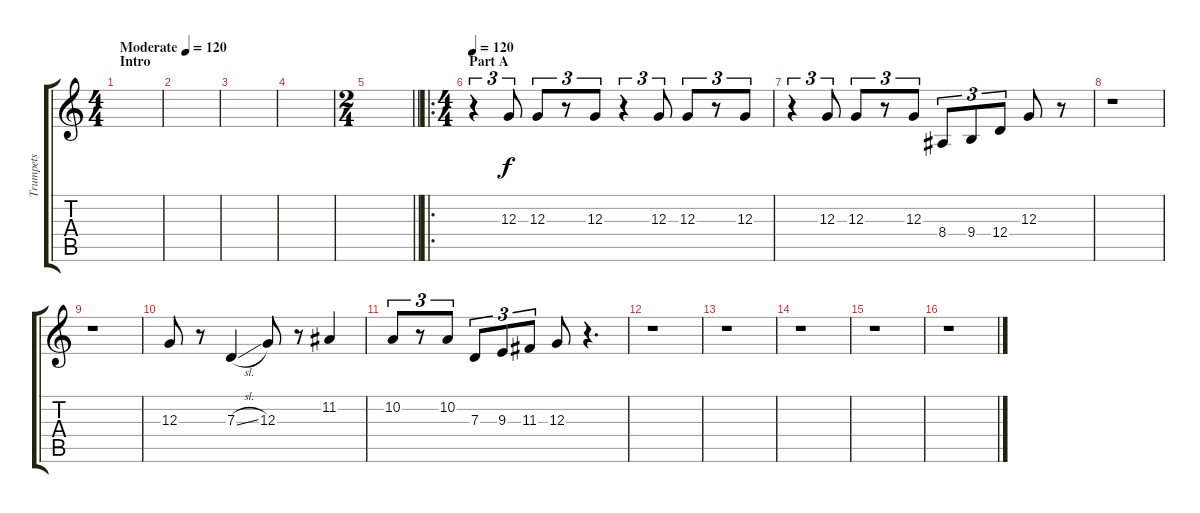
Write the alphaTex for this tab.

\track ("Trumpets" "Trumpets") {instrument trumpet}
\staff {score tabs}
\tuning (E4 B3 G3 D3 A2 E2) {hide}
\ts (4 4)
\section ("" "Intro")
\tempo (120 "Moderate")
\tempo 155
\tempo (120 "Moderate")
\clef g2
\ks c
|
|
|
|
\ts (2 4)
\barLineRight lightlight
|
\ro
\ts (4 4)
\section ("" "Part A")
\tempo 120
r.4{tu (3 2) volume 8} 12.3.8{tu (3 2)} 12.3.8{tu (3 2)} r.8{tu (3 2)} 12.3.8{tu (3 2)} r.4{tu (3 2)} 12.3.8{tu (3 2)} 12.3.8{tu (3 2)} r.8{tu (3 2)} 12.3.8{tu (3 2)} |
r.4{tu (3 2)} 12.3.8{tu (3 2)} 12.3.8{tu (3 2)} r.8{tu (3 2)} 12.3.8{tu (3 2)} 8.4.8{tu (3 2)} 9.4.8{tu (3 2)} 12.4.8{tu (3 2)} 12.3.8 r.8 |
r.1 |
r.1 |
12.3.8{volume 13} r.8 7.3{sl}.4 12.3.8 r.8 11.2.4 |
10.2.8{tu (3 2)} r.8{tu (3 2)} 10.2.8{tu (3 2)} 7.3.8{tu (3 2)} 9.3.8{tu (3 2)} 11.3.8{tu (3 2)} 12.3.8 r.4{d} |
r.1 |
r.1 |
r.1 |
r.1 |
r.1
